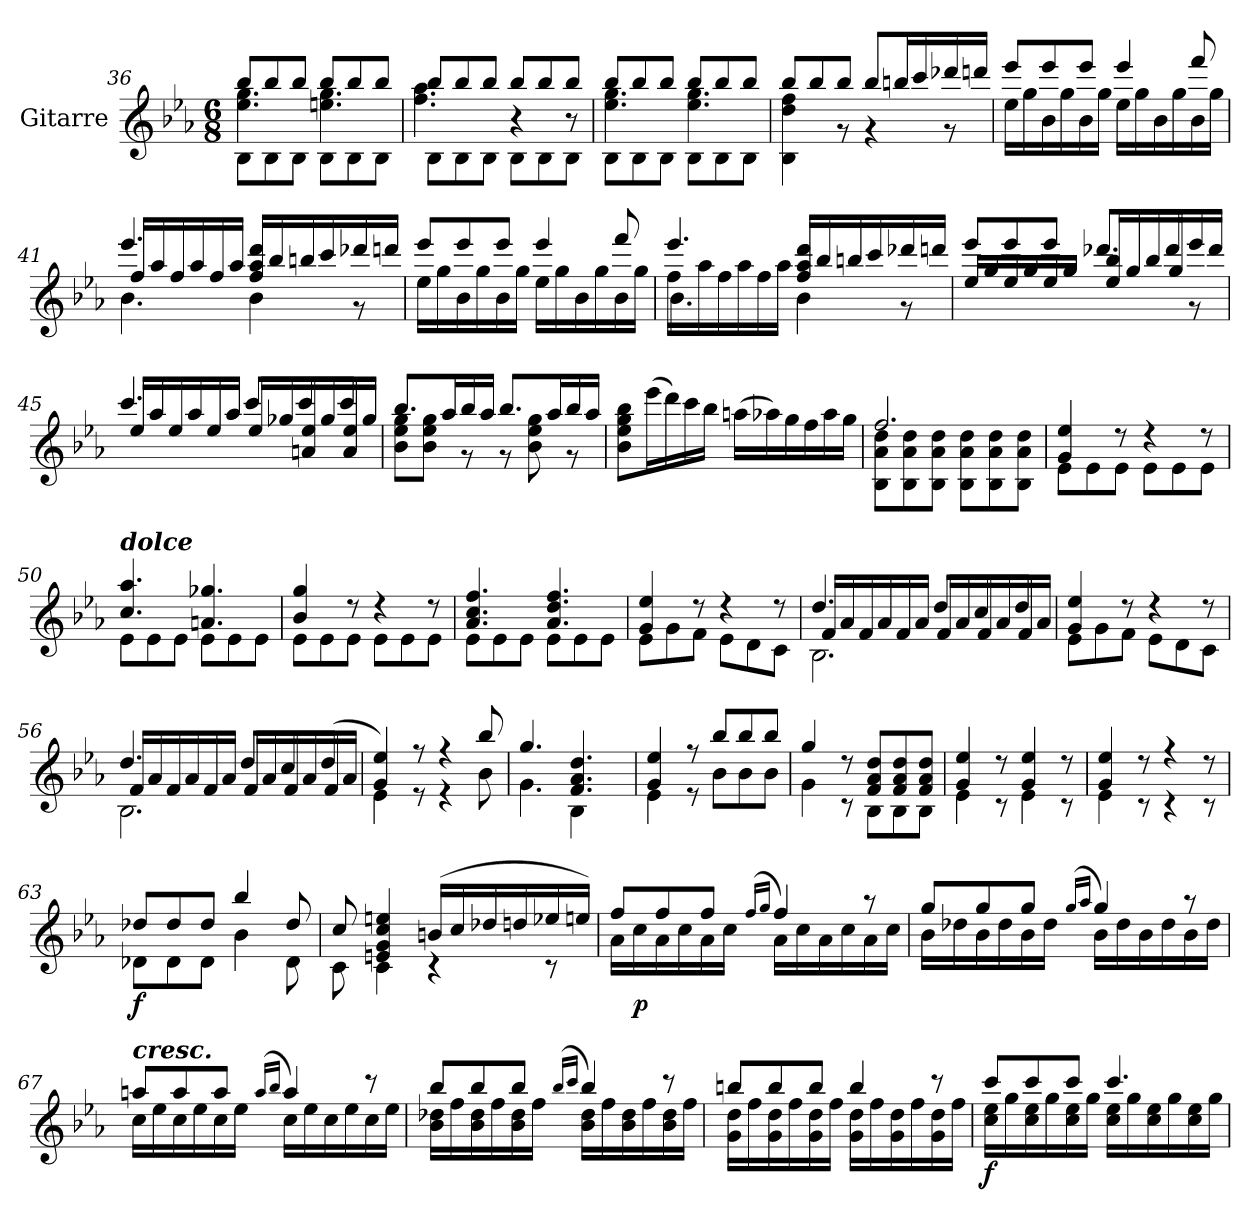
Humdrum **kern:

**kern	**dynam
*part1	*part1
*staff1	*staff1
*I"Gitarre	*
!!LO:LB:g=z
*clefG2	*
*k[b-e-a-]	*
*M6/8	*
=36	=36
*^	*
*	*^	*
8bb-/L	8B-\L	4.ee-\ 4.gg\	.
8bb-/	8B-\	.	.
8bb-/J	8B-\J	.	.
8bb-/L	8B-\L	4.een\ 4.gg\	.
8bb-/	8B-\	.	.
8bb-/J	8B-\J	.	.
=37	=37	=37	=37
8bb-/L	8B-\L	4.ff\ 4.aa-\	.
8bb-/	8B-\	.	.
8bb-/J	8B-\J	.	.
8bb-/L	8B-\L	4r	.
8bb-/	8B-\	.	.
8bb-/J	8B-\J	8r	.
=38	=38	=38	=38
8bb-/L	8B-\L	4.ee-\ 4.gg\	.
8bb-/	8B-\	.	.
8bb-/J	8B-\J	.	.
8bb-/L	8B-\L	4.ee-\ 4.gg\	.
8bb-/	8B-\	.	.
8bb-/J	8B-\J	.	.
*	*v	*v	*
=39	=39	=39
8bb-/L	4B-\ 4dd\ 4ff\	.
8bb-/	.	.
8bb-/J	8r	.
8bb-/L	4r	.
16bbn/L	.	.
16ccc/	.	.
16ddd-X/	8r	.
16dddn/JJ	.	.
!!LO:LB:g=z	!!
=40	=40	=40
8eee-/L	16ee-\LL	.
.	16gg\	.
8eee-/	16b-\	.
.	16gg\	.
8eee-/J	16b-\	.
.	16gg\JJ	.
4eee-/	16ee-\LL	.
.	16gg\	.
.	16b-\	.
.	16gg\	.
8fff/	16b-\	.
.	16gg\JJ	.
=41	=41	=41
*	*^	*
4.eee-/	4.b-\	16ff/LL	.
.	.	16aa-/	.
.	.	16ff/	.
.	.	16aa-/	.
.	.	16ff/	.
.	.	16aa-/JJ	.
16ff/ 16aa-/ 16ddd/LL	4.ryy	4b-\	.
16bb-/	.	.	.
16bbn/	.	.	.
16ccc/	.	.	.
16ddd-X/	.	8r	.
16dddn/JJ	.	.	.
*	*v	*v	*
!!LO:LB:g=z
=42	=42	=42
8eee-/L	16ee-\LL	.
.	16gg\	.
8eee-/	16b-\	.
.	16gg\	.
8eee-/J	16b-\	.
.	16gg\JJ	.
4eee-/	16ee-\LL	.
.	16gg\	.
.	16b-\	.
.	16gg\	.
8fff/	16b-\	.
.	16gg\JJ	.
!!LO:LB:g=z	!!
=43	=43	=43
*	*^	*
4.eee-/	16ff\LL	4.b-\	.
.	16aa-\	.	.
.	16ff\	.	.
.	16aa-\	.	.
.	16ff\	.	.
.	16aa-\JJ	.	.
16ff/ 16aa-/ 16ddd/LL	4.ryy	4b-\	.
16bb-/	.	.	.
16bbn/	.	.	.
16ccc/	.	.	.
16ddd-X/	.	8r	.
16dddn/JJ	.	.	.
*	*v	*v	*
=44	=44	=44
8eee-/L	16ee-/LL	.
.	16gg/	.
8eee-/	16ee-/	.
.	16gg/	.
8eee-/J	16ee-/	.
.	16gg/JJ	.
8.ddd-X/L	16ee-/ 16bb-/LL	.
.	16gg/	.
.	16bb-/	.
16ddd-/L	16gg/JJ	.
16eee-/	8r	.
16ddd-/JJ	.	.
!!LO:LB:g=z	!!
=45	=45	=45
4.ccc/	16ee-/LL	.
.	16aa-/	.
.	16ee-/	.
.	16aa-/	.
.	16ee-/	.
.	16aa-/JJ	.
8ccc/L	16ee-/LL	.
.	16gg-X/	.
8ccc/	16an/ 16ee-/	.
.	16gg-/	.
8ccc/J	16a/ 16ee-/	.
.	16gg-/JJ	.
!!LO:LB:g=z	!!
=46	=46	=46
8.bb-/L	8b-\ 8ee-\ 8gg\L	.
.	8b-\ 8ee-\ 8gg\J	.
16aa-/L	.	.
16bb-/	8r	.
16aa-/JJ	.	.
8.bb-/L	8r	.
.	8b-\ 8ee-\ 8gg\	.
16aa-/L	.	.
16bb-/	8r	.
16aa-/JJ	.	.
*v	*v	*
=47	=47
8b-\ 8ee-\ 8gg\ 8bb-\L	.
(16eee-\L	.
16ddd\)	.
16ccc\	.
16bb-\JJ	.
(16aan\LL	.
16aa-X\)	.
16gg\	.
16ff\	.
16aa-\	.
16gg\JJ	.
=48	=48
*^	*
2.ff/	8B-\ 8a-\ 8dd\L	.
.	8B-\ 8a-\ 8dd\	.
.	8B-\ 8a-\ 8dd\J	.
.	8B-\ 8a-\ 8dd\L	.
.	8B-\ 8a-\ 8dd\	.
.	8B-\ 8a-\ 8dd\J	.
!!LO:LB:g=z	!!
=49	=49	=49
4g/ 4ee-/	8e-\L	.
.	8e-\	.
8r	8e-\J	.
4r	8e-\L	.
.	8e-\	.
8r	8e-\J	.
=50	=50	=50
!LO:TX:a:Bi:t=dolce	!	!
4.cc/ 4.aa-/	8e-\L	.
.	8e-\	.
.	8e-\J	.
4.an/ 4.gg-X/	8e-\L	.
.	8e-\	.
.	8e-\J	.
=51	=51	=51
4b-/ 4gg/	8e-\L	.
.	8e-\	.
8r	8e-\J	.
4r	8e-\L	.
.	8e-\	.
8r	8e-\J	.
=52	=52	=52
4.a-/ 4.cc/ 4.ff/	8e-\L	.
.	8e-\	.
.	8e-\J	.
4.a-/ 4.dd/ 4.ff/	8e-\L	.
.	8e-\	.
.	8e-\J	.
!!LO:LB:g=z	!!
=53	=53	=53
4g/ 4ee-/	8e-\L	.
.	8g\	.
8r	8f\J	.
4r	8e-\L	.
.	8d\	.
8r	8c\J	.
!!LO:PB:g=z	!!
=54	=54	=54
*	*^	*
4.dd/	2.B-\	16f/LL	.
.	.	16a-/	.
.	.	16f/	.
.	.	16a-/	.
.	.	16f/	.
.	.	16a-/JJ	.
8dd/L	.	16f/LL	.
.	.	16a-/	.
8cc/	.	16f/	.
.	.	16a-/	.
8dd/J	.	16f/	.
.	.	16a-/JJ	.
*	*v	*v	*
=55	=55	=55
4g/ 4ee-/	8e-\L	.
.	8g\	.
8r	8f\J	.
4r	8e-\L	.
.	8d\	.
8r	8c\J	.
!!LO:LB:g=z	!!
=56	=56	=56
*	*^	*
4.dd/	2.B-\	16f/LL	.
.	.	16a-/	.
.	.	16f/	.
.	.	16a-/	.
.	.	16f/	.
.	.	16a-/JJ	.
8dd/L	.	16f/LL	.
.	.	16a-/	.
8cc/	.	16f/	.
.	.	16a-/	.
(8dd/J	.	16f/	.
.	.	16a-/JJ	.
*	*v	*v	*
=57	=57	=57
4g/ 4ee-/)	4e-\	.
8r	8r	.
4r	4r	.
8bb-/	8b-\	.
!!LO:LB:g=z	!!
=58	=58	=58
4.gg/	4.g\	.
4.f/ 4.a-/ 4.dd/	4B-\	.
.	8ryy	.
=59	=59	=59
4g/ 4ee-/	4e-\	.
8r	8r	.
8bb-/L	8b-\L	.
8bb-/	8b-\	.
8bb-/J	8b-\J	.
=60	=60	=60
4gg/	4g\	.
8r	8r	.
8f/ 8a-/ 8dd/L	8B-\L	.
8f/ 8a-/ 8dd/	8B-\	.
8f/ 8a-/ 8dd/J	8B-\J	.
=61	=61	=61
4g/ 4ee-/	4e-\	.
8r	8r	.
4g/ 4ee-/	4e-\	.
8r	8r	.
=62	=62	=62
4g/ 4ee-/	4e-\	.
8r	8r	.
4r	4r	.
8r	8r	.
!!LO:LB:g=z	!!
=63	=63	=63
!	!	!LO:DY:b
8dd-X/L	8d-X\L	f
8dd-/	8d-\	.
8dd-/J	8d-\J	.
4bb-/	4b-\	.
8dd-/	8d-\	.
=64	=64	=64
8cc/	8c\	.
4en/ 4g/ 4cc/ 4een/	4c\	.
(16bn/LL	4r	.
16cc/	.	.
16dd-X/	.	.
16ddn/	.	.
16ee-X/	8r	.
16een/JJ)	.	.
=65	=65	=65
8ff/L	16a-\LL	.
!	!	!LO:DY:b
.	16cc\	p
8ff/	16a-\	.
.	16cc\	.
8ff/J	16a-\	.
.	16cc\JJ	.
(16qff/LL	.	.
16qgg/JJ	.	.
4ff/)	16a-\LL	.
.	16cc\	.
.	16a-\	.
.	16cc\	.
8r	16a-\	.
.	16cc\JJ	.
!!LO:LB:g=z	!!
=66	=66	=66
8gg/L	16b-\LL	.
.	16dd-X\	.
8gg/	16b-\	.
.	16dd-\	.
8gg/J	16b-\	.
.	16dd-\JJ	.
(16qgg/LL	.	.
16qaa-/JJ	.	.
4gg/)	16b-\LL	.
.	16dd-\	.
.	16b-\	.
.	16dd-\	.
8r	16b-\	.
.	16dd-\JJ	.
=67	=67	=67
!LO:TX:a:Bi:t=cresc.	!	!
8aan/L	16cc\LL	.
.	16ee-\	.
8aa/	16cc\	.
.	16ee-\	.
8aa/J	16cc\	.
.	16ee-\JJ	.
(16qaa/LL	.	.
16qbb-/JJ	.	.
4aa/)	16cc\LL	.
.	16ee-\	.
.	16cc\	.
.	16ee-\	.
8r	16cc\	.
.	16ee-\JJ	.
!!LO:LB:g=z	!!
=68	=68	=68
8bb-/L	16b-\ 16dd-X\LL	.
.	16ff\	.
8bb-/	16b-\ 16dd-\	.
.	16ff\	.
8bb-/J	16b-\ 16dd-\	.
.	16ff\JJ	.
(16qbb-/LL	.	.
16qccc/JJ	.	.
4bb-/)	16b-\ 16dd-\LL	.
.	16ff\	.
.	16b-\ 16dd-\	.
.	16ff\	.
8r	16b-\ 16dd-\	.
.	16ff\JJ	.
!!LO:LB:g=z	!!
=69	=69	=69
8bbn/L	16g\ 16dd\LL	.
.	16ff\	.
8bb/	16g\ 16dd\	.
.	16ff\	.
8bb/J	16g\ 16dd\	.
.	16ff\JJ	.
4bb/	16g\ 16dd\LL	.
.	16ff\	.
.	16g\ 16dd\	.
.	16ff\	.
8r	16g\ 16dd\	.
.	16ff\JJ	.
=70	=70	=70
!	!	!LO:DY:b
8ccc/L	16cc\ 16ee-\LL	f
.	16gg\	.
8ccc/	16cc\ 16ee-\	.
.	16gg\	.
8ccc/J	16cc\ 16ee-\	.
.	16gg\JJ	.
4.ccc/	16cc\ 16ee-\LL	.
.	16gg\	.
.	16cc\ 16ee-\	.
.	16gg\	.
.	16cc\ 16ee-\	.
.	16gg\JJ	.
*v	*v	*
=	=
*-	*-
